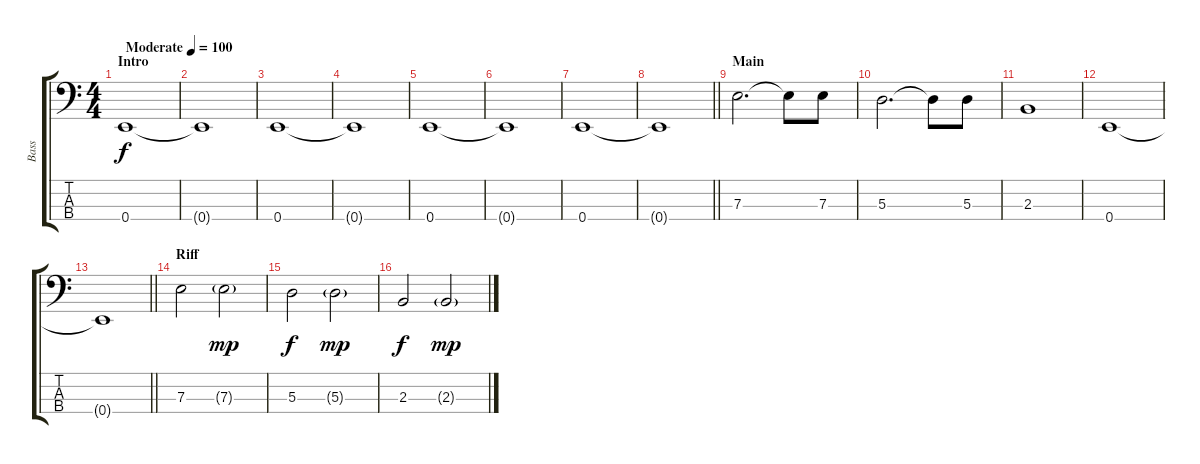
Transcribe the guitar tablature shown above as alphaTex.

\track ("Bass" "Bass") {instrument electricbassfinger}
\staff {score tabs}
\tuning (G2 D2 A1 E1) {hide}
\ts (4 4)
\section ("" "Intro")
\tempo (100 "Moderate")
\clef f4
\ks c
0.4.1{dy f instrument electricbassfinger} |
0.4{t}.1 |
0.4.1 |
0.4{t}.1 |
0.4.1 |
0.4{t}.1 |
0.4.1 |
\barLineRight lightlight
0.4{t}.1 |
\section ("" "Main")
7.3.2{d} 7.3{t}.8 7.3.8 |
5.3.2{d} 5.3{t}.8 5.3.8 |
2.3.1 |
0.4.1 |
\barLineRight lightlight
0.4{t}.1 |
\section ("" "Riff")
7.3.2 7.3{g}.2{dy mp} |
5.3.2{dy f} 5.3{g}.2{dy mp} |
2.3.2{dy f} 2.3{g}.2{dy mp}
